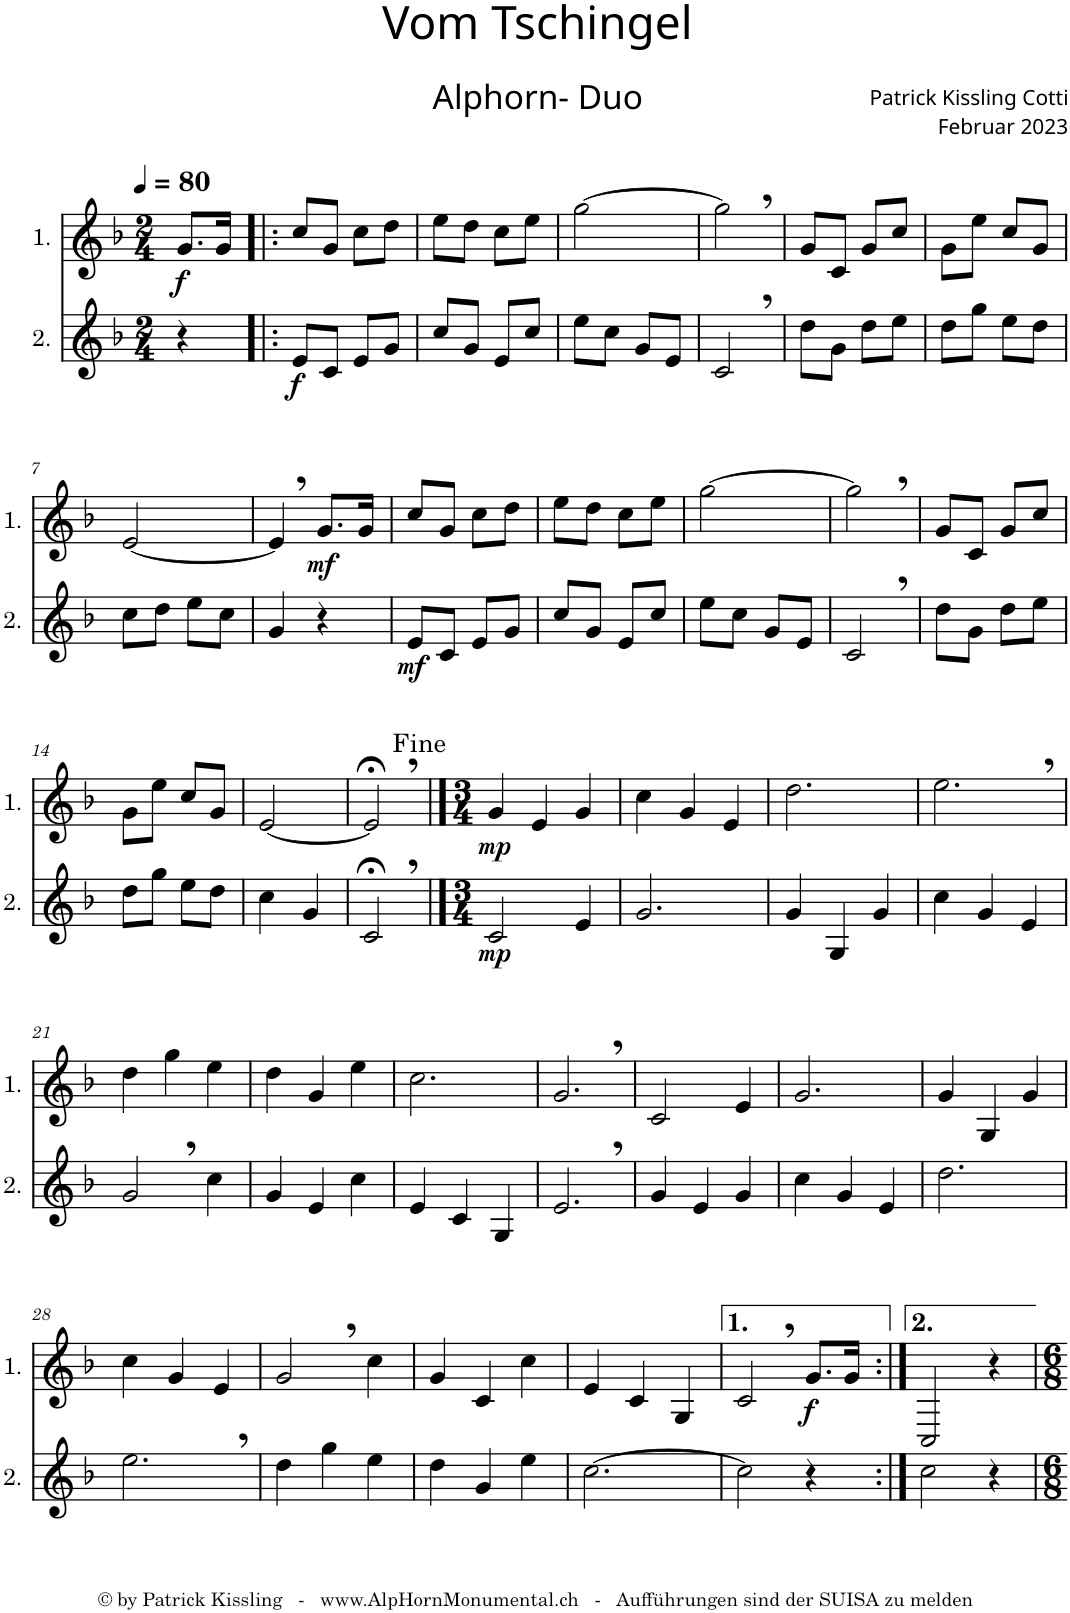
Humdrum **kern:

**kern	**dynam	**kern	**dynam
*part2	*part2	*part1	*part1
*staff2	*staff2	*staff1	*staff1
*I"2.	*	*I"1.	*
*clefG2	*	*clefG2	*
*Trd4c7	*	*Trd4c7	*
*k[b-]	*	*k[b-]	*
*M2/4	*	*M2/4	*
*MM80	*	*MM80	*
=	=	=	=
!	!	!	!LO:DY:b
4r	.	8.g/L	f
.	.	16g/Jk	.
=1!|:	=1!|:	=1!|:	=1!|:
!	!LO:DY:b	!	!
8e/L	f	8cc/L	.
8c/J	.	8g/J	.
8e/L	.	8cc\L	.
8g/J	.	8dd\J	.
=2	=2	=2	=2
8cc/L	.	8ee\L	.
8g/J	.	8dd\J	.
8e/L	.	8cc\L	.
8cc/J	.	8ee\J	.
=3	=3	=3	=3
8ee\L	.	[2gg\	.
8cc\J	.	.	.
8g/L	.	.	.
8e/J	.	.	.
=4	=4	=4	=4
2c,/	.	2gg,\]	.
=5	=5	=5	=5
8dd\L	.	8g/L	.
8g\J	.	8c/J	.
8dd\L	.	8g/L	.
8ee\J	.	8cc/J	.
=6	=6	=6	=6
8dd\L	.	8g\L	.
8gg\J	.	8ee\J	.
8ee\L	.	8cc/L	.
8dd\J	.	8g/J	.
!!LO:LB:g=z
=7	=7	=7	=7
8cc\L	.	[2e/	.
8dd\J	.	.	.
8ee\L	.	.	.
8cc\J	.	.	.
=8	=8	=8	=8
4g/	.	4e,/]	.
!	!	!	!LO:DY:b
4r	.	8.g/L	mf
.	.	16g/Jk	.
=9	=9	=9	=9
!	!LO:DY:b	!	!
8e/L	mf	8cc/L	.
8c/J	.	8g/J	.
8e/L	.	8cc\L	.
8g/J	.	8dd\J	.
=10	=10	=10	=10
8cc/L	.	8ee\L	.
8g/J	.	8dd\J	.
8e/L	.	8cc\L	.
8cc/J	.	8ee\J	.
=11	=11	=11	=11
8ee\L	.	[2gg\	.
8cc\J	.	.	.
8g/L	.	.	.
8e/J	.	.	.
=12	=12	=12	=12
2c,/	.	2gg,\]	.
=13	=13	=13	=13
8dd\L	.	8g/L	.
8g\J	.	8c/J	.
8dd\L	.	8g/L	.
8ee\J	.	8cc/J	.
!!LO:LB:g=z
=14	=14	=14	=14
8dd\L	.	8g\L	.
8gg\J	.	8ee\J	.
8ee\L	.	8cc/L	.
8dd\J	.	8g/J	.
=15	=15	=15	=15
4cc\	.	[2e/	.
4g/	.	.	.
=16	=16	=16	=16
2c;<,/	.	2e;<,/]	.
==17	==17	==17	==17
*M3/4	*	*M3/4	*
!	!LO:DY:b	!	!LO:DY:b
2c/	mp	4g/	mp
.	.	4e/	.
4e/	.	4g/	.
=18	=18	=18	=18
2.g/	.	4cc\	.
.	.	4g/	.
.	.	4e/	.
=19	=19	=19	=19
4g/	.	2.dd\	.
4G/	.	.	.
4g/	.	.	.
=20	=20	=20	=20
4cc\	.	2.ee,\	.
4g/	.	.	.
4e/	.	.	.
!!LO:LB:g=z
=21	=21	=21	=21
2g,/	.	4dd\	.
.	.	4gg\	.
4cc\	.	4ee\	.
=22	=22	=22	=22
4g/	.	4dd\	.
4e/	.	4g/	.
4cc\	.	4ee\	.
=23	=23	=23	=23
4e/	.	2.cc\	.
4c/	.	.	.
4G/	.	.	.
=24	=24	=24	=24
2.e,/	.	2.g,/	.
=25	=25	=25	=25
4g/	.	2c/	.
4e/	.	.	.
4g/	.	4e/	.
=26	=26	=26	=26
4cc\	.	2.g/	.
4g/	.	.	.
4e/	.	.	.
=27	=27	=27	=27
2.dd\	.	4g/	.
.	.	4G/	.
.	.	4g/	.
!!LO:LB:g=z
=28	=28	=28	=28
2.ee,\	.	4cc\	.
.	.	4g/	.
.	.	4e/	.
=29	=29	=29	=29
4dd\	.	2g,/	.
4gg\	.	.	.
4ee\	.	4cc\	.
=30	=30	=30	=30
4dd\	.	4g/	.
4g/	.	4c/	.
4ee\	.	4cc\	.
=31	=31	=31	=31
[2.cc\	.	4e/	.
.	.	4c/	.
.	.	4G/	.
=32	=32	=32	=32
2cc\]	.	2c,/	.
!	!	!	!LO:DY:b
4r	.	8.g/L	f
.	.	16g/Jk	.
=33:|!	=33:|!	=33:|!	=33:|!
2cc\	.	2C/	.
4r	.	4r	.
=	=	=	=
*-	*-	*-	*-
